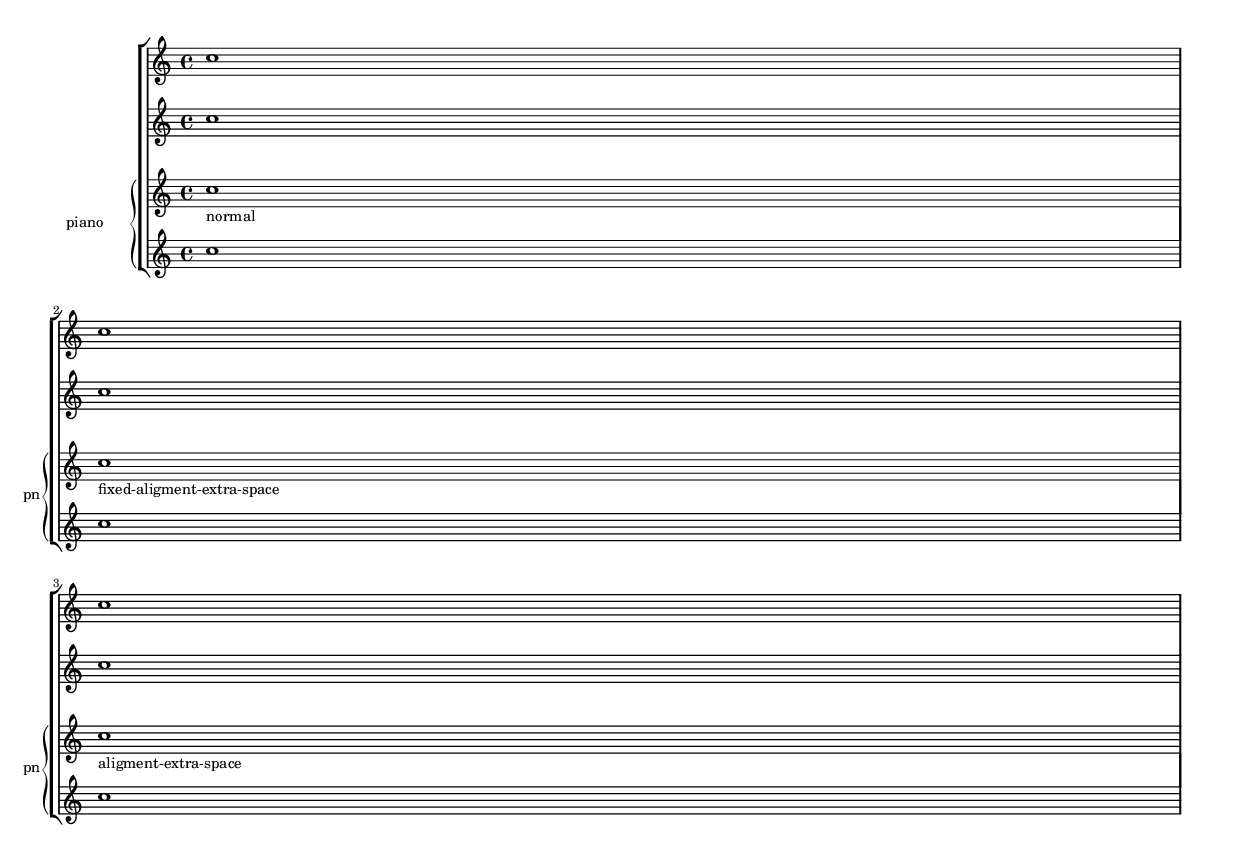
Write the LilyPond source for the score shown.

%% Do not edit this file; it is auto-generated from LSR http://lsr.dsi.unimi.it
%% This file is in the public domain.
\version "2.11.38"

\header {
  lsrtags = "tweaks-and-overrides, paper-and-layout, spacing"

  texidoc = "
By setting properties in @code{NonMusicalPaperColumn}, vertical spacing
of alignments can be adjusted per system.


By setting @code{alignment-extra-space} or
@code{fixed-alignment-extra-space} an individual system may be
stretched vertically.


For technical reasons, @code{\\overrideProperty} has to be used for
setting properties on individual objects. @code{\\override} in a
@code{\\context} block may still be used for global overrides. 

"
  doctitle = "Alignment vertical spacing"
} % begin verbatim
#(set-global-staff-size 13)

\relative c''
\new StaffGroup <<
  \new Staff {
    c1\break 
    c\break 
    c\break
  }
  \new Staff { 
    c1 c c 
  }
  \new PianoStaff <<
    \new Voice  {
      \set PianoStaff.instrumentName = #"piano"
      \set PianoStaff.shortInstrumentName = #"pn"
      c1_"normal"
      
      \overrideProperty
        #"Score.NonMusicalPaperColumn"
        #'line-break-system-details
        #'((fixed-alignment-extra-space . 15))
      c_"fixed-aligment-extra-space"

      \overrideProperty
        #"Score.NonMusicalPaperColumn"
        #'line-break-system-details
        #'((alignment-extra-space . 15))
      c_"aligment-extra-space"
    }
    { c1 c c }
  >>
>>


